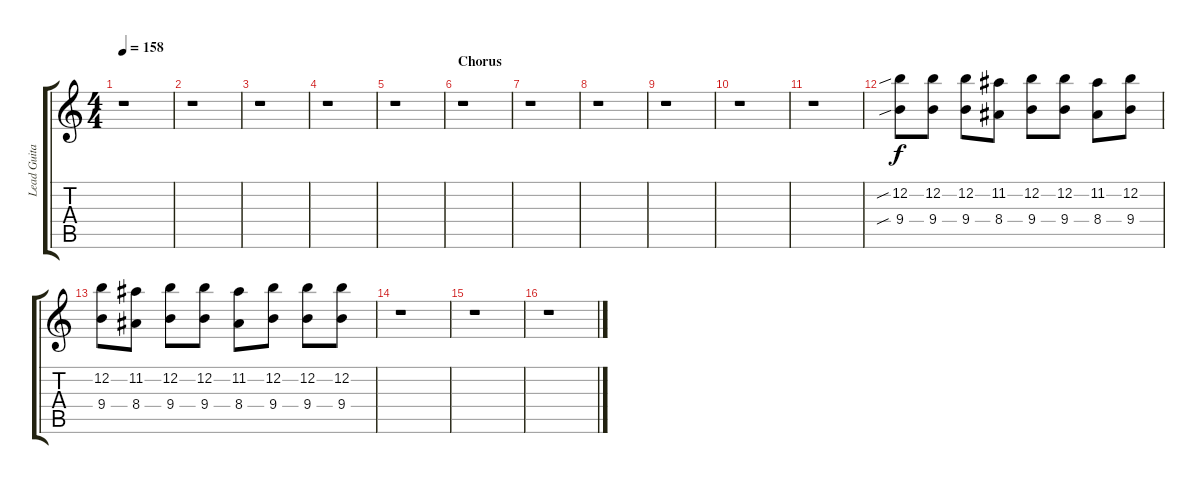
\track ("Lead Guitar 1" "Lead Guita") {instrument distortionguitar}
\staff {score tabs}
\tuning (E4 B3 G3 D3 A2 E2) {hide}
\ts (4 4)
\tempo 158
\clef g2
\ks c
r.1{dy f} |
r.1 |
r.1 |
r.1 |
r.1 |
\section ("" "Chorus")
r.1 |
r.1 |
r.1 |
r.1 |
r.1 |
r.1 |
(12.2{sib} 9.4{sib}).8{volume 11} (12.2 9.4).8 (12.2 9.4).8 (11.2 8.4).8 (12.2 9.4).8 (12.2 9.4).8 (11.2 8.4).8 (12.2 9.4).8 |
(12.2 9.4).8 (11.2 8.4).8 (12.2 9.4).8 (12.2 9.4).8 (11.2 8.4).8 (12.2 9.4).8 (12.2 9.4).8 (12.2 9.4).8 |
r.1 |
r.1 |
r.1
